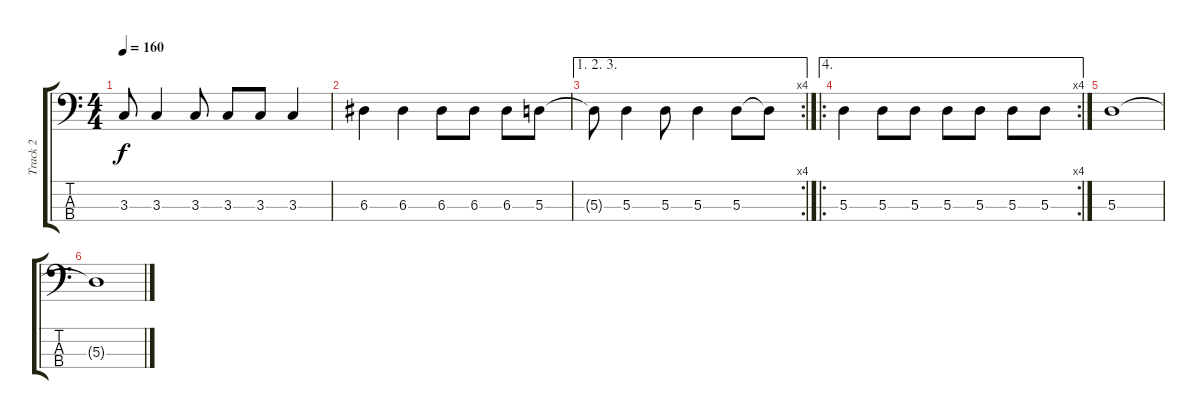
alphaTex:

\track ("Track 2" "Track 2") {instrument slapbass2}
\staff {score tabs}
\tuning (G2 D2 A1 E1) {hide}
\ts (4 4)
\tempo 160
\clef f4
\ks c
3.3{t}.8{dy f} 3.3.4 3.3.8 3.3.8 3.3.8 3.3.4 |
6.3.4 6.3.4 6.3.8 6.3.8 6.3.8 5.3.8 |
\ae (1 2 3)
\rc 4
5.3{t}.8 5.3.4 5.3.8 5.3.4 5.3.8 5.3{t}.8 |
\ae 4
\ro
\rc 4
5.3.4 5.3.8 5.3.8 5.3.8 5.3.8 5.3.8 5.3.8 |
5.3.1 |
5.3{t}.1
